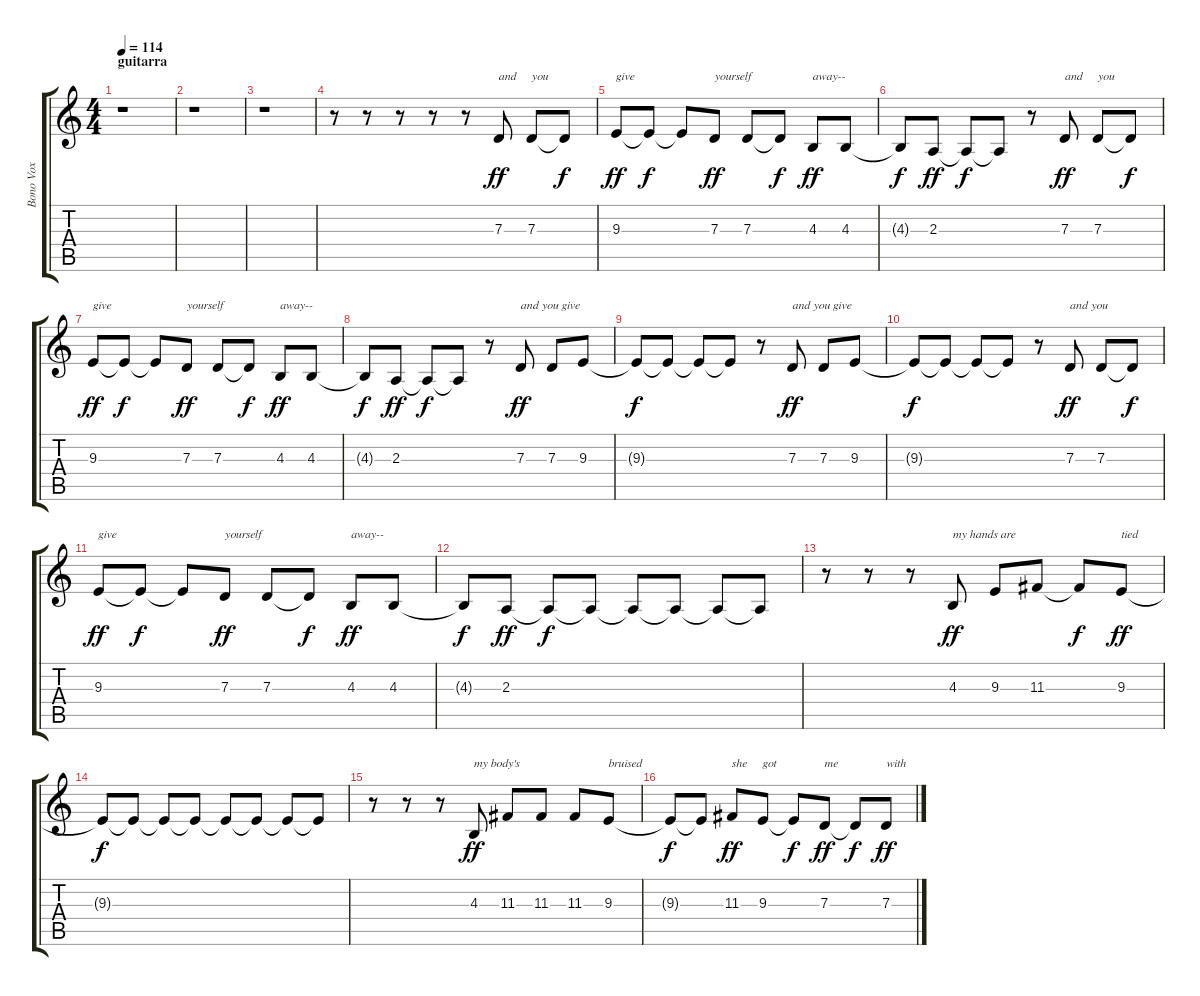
\track ("Bono Vox " "Bono Vox ") {instrument acousticgrandpiano}
\staff {score tabs}
\tuning (E4 B3 G3 D3 A2 E2) {hide}
\ts (4 4)
\section ("" "guitarra")
\tempo 114
\clef g2
\ks c
r.1{dy f} |
r.1 |
r.1 |
r.8{volume 11} r.8 r.8 r.8 r.8 7.3.8{txt "and" dy ff} 7.3.8{txt "you"} 7.3{t}.8{dy f} |
9.3.8{txt "give" dy ff} 9.3{t}.8{dy f} 9.3{t}.8 7.3.8{txt "yourself" dy ff} 7.3.8 7.3{t}.8{dy f} 4.3.8{txt "away--" dy ff} 4.3.8 |
4.3{t}.8{dy f} 2.3.8{dy ff} 2.3{t}.8{dy f} 2.3{t}.8 r.8 7.3.8{txt "and" dy ff} 7.3.8{txt "you"} 7.3{t}.8{dy f} |
9.3.8{txt "give" dy ff} 9.3{t}.8{dy f} 9.3{t}.8 7.3.8{txt "yourself" dy ff} 7.3.8 7.3{t}.8{dy f} 4.3.8{txt "away--" dy ff} 4.3.8 |
4.3{t}.8{dy f} 2.3.8{dy ff} 2.3{t}.8{dy f} 2.3{t}.8 r.8 7.3.8{txt "and you give" dy ff} 7.3.8 9.3.8 |
9.3{t}.8{dy f} 9.3{t}.8 9.3{t}.8 9.3{t}.8 r.8 7.3.8{txt "and you give" dy ff} 7.3.8 9.3.8 |
9.3{t}.8{dy f} 9.3{t}.8 9.3{t}.8 9.3{t}.8 r.8 7.3.8{txt "and you " dy ff} 7.3.8 7.3{t}.8{dy f} |
9.3.8{txt "give" dy ff} 9.3{t}.8{dy f} 9.3{t}.8 7.3.8{txt "yourself" dy ff} 7.3.8 7.3{t}.8{dy f} 4.3.8{txt "away--" dy ff} 4.3.8 |
4.3{t}.8{dy f} 2.3.8{dy ff} 2.3{t}.8{dy f} 2.3{t}.8 2.3{t}.8 2.3{t}.8 2.3{t}.8 2.3{t}.8 |
r.8 r.8 r.8 4.3.8{txt "my hands are" dy ff} 9.3.8 11.3.8 11.3{t}.8{dy f} 9.3.8{txt "tied" dy ff} |
9.3{t}.8{dy f} 9.3{t}.8 9.3{t}.8 9.3{t}.8 9.3{t}.8 9.3{t}.8 9.3{t}.8 9.3{t}.8 |
r.8 r.8 r.8 4.3.8{txt "my body's" dy ff} 11.3.8 11.3.8 11.3.8 9.3.8{txt "bruised"} |
9.3{t}.8{dy f} 9.3{t}.8 11.3.8{txt "she" dy ff} 9.3.8{txt "got"} 9.3{t}.8{dy f} 7.3.8{txt "me" dy ff} 7.3{t}.8{dy f} 7.3.8{txt "with" dy ff}
